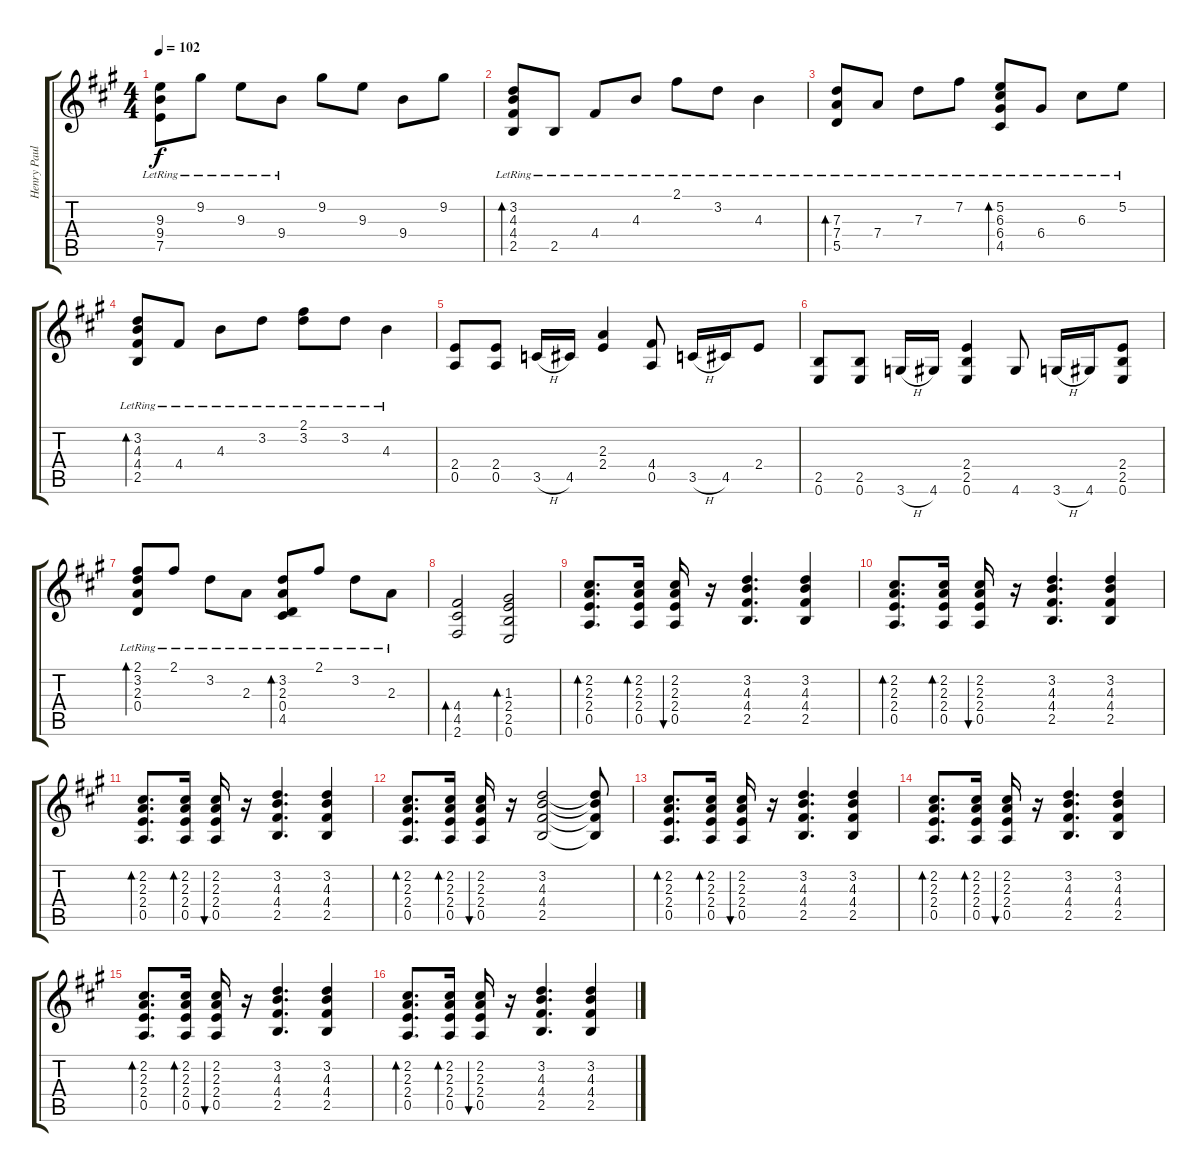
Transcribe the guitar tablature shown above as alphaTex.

\track ("Henry Paul Guitar" "Henry Paul") {instrument electricguitarclean}
\staff {score tabs}
\tuning (E4 B3 G3 D3 A2 E2) {hide}
\ts (4 4)
\tempo 102
\clef g2
\ks a
(9.3{lr} 9.4{lr} 7.5{lr}).8{dy f} 9.2{lr}.8 9.3{lr}.8 9.4{lr}.8 9.2.8 9.3.8 9.4.8 9.2.8 |
(3.2{lr} 4.3{lr} 4.4{lr} 2.5{lr}).8{bd 480} 2.5{lr}.8 4.4{lr}.8 4.3{lr}.8 2.1{lr}.8 3.2{lr}.8 4.3{lr}.4 |
(7.3{lr} 7.4{lr} 5.5{lr}).8{bd 480} 7.4{lr}.8 7.3{lr}.8 7.2{lr}.8 (5.2{lr} 6.3{lr} 6.4{lr} 4.5{lr}).8{bd 480} 6.4{lr}.8 6.3{lr}.8 5.2{lr}.8 |
(3.2 4.3 4.4 2.5{lr}).8{bd 480} 4.4{lr}.8 4.3{lr}.8 3.2{lr}.8 (2.1{lr} 3.2).8 3.2{lr}.8 4.3{lr}.4 |
(2.4 0.5).8 (2.4 0.5).8 3.5{h}.16 4.5.16 (2.3 2.4).4 (4.4 0.5).8 3.5{h}.16 4.5.16 2.4.8 |
(2.5 0.6).8 (2.5 0.6).8 3.6{h}.16 4.6.16 (2.4 2.5 0.6).4 4.6.8 3.6{h}.16 4.6.16 (2.4 2.5 0.6).8 |
(2.1{lr} 3.2{lr} 2.3{lr} 0.4{lr}).8{bd 240} 2.1{lr}.8 3.2{lr}.8 2.3{lr}.8 (3.2{lr} 2.3{lr} 0.4{lr} 4.5{lr}).8{bd 240} 2.1{lr}.8 3.2{lr}.8 2.3{lr}.8 |
(4.4 4.5 2.6).2{bd 240} (1.3 2.4 2.5 0.6).2{bd 240} |
(2.2 2.3 2.4 0.5).8{d bd 60} (2.2 2.3 2.4 0.5).16{bd 60} (2.2 2.3 2.4 0.5).16{bu 60} r.16 (3.2 4.3 4.4 2.5).4{d} (3.2 4.3 4.4 2.5).4 |
(2.2 2.3 2.4 0.5).8{d bd 60} (2.2 2.3 2.4 0.5).16{bd 60} (2.2 2.3 2.4 0.5).16{bu 60} r.16 (3.2 4.3 4.4 2.5).4{d} (3.2 4.3 4.4 2.5).4 |
(2.2 2.3 2.4 0.5).8{d bd 60} (2.2 2.3 2.4 0.5).16{bd 60} (2.2 2.3 2.4 0.5).16{bu 60} r.16 (3.2 4.3 4.4 2.5).4{d} (3.2 4.3 4.4 2.5).4 |
(2.2 2.3 2.4 0.5).8{d bd 60} (2.2 2.3 2.4 0.5).16{bd 60} (2.2 2.3 2.4 0.5).16{bu 60} r.16 (3.2 4.3 4.4 2.5).2 (3.2{t} 4.3{t} 4.4{t} 2.5{t}).8 |
(2.2 2.3 2.4 0.5).8{d bd 60} (2.2 2.3 2.4 0.5).16{bd 60} (2.2 2.3 2.4 0.5).16{bu 60} r.16 (3.2 4.3 4.4 2.5).4{d} (3.2 4.3 4.4 2.5).4 |
(2.2 2.3 2.4 0.5).8{d bd 60} (2.2 2.3 2.4 0.5).16{bd 60} (2.2 2.3 2.4 0.5).16{bu 60} r.16 (3.2 4.3 4.4 2.5).4{d} (3.2 4.3 4.4 2.5).4 |
(2.2 2.3 2.4 0.5).8{d bd 60} (2.2 2.3 2.4 0.5).16{bd 60} (2.2 2.3 2.4 0.5).16{bu 60} r.16 (3.2 4.3 4.4 2.5).4{d} (3.2 4.3 4.4 2.5).4 |
(2.2 2.3 2.4 0.5).8{d bd 60} (2.2 2.3 2.4 0.5).16{bd 60} (2.2 2.3 2.4 0.5).16{bu 60} r.16 (3.2 4.3 4.4 2.5).4{d} (3.2 4.3 4.4 2.5).4
